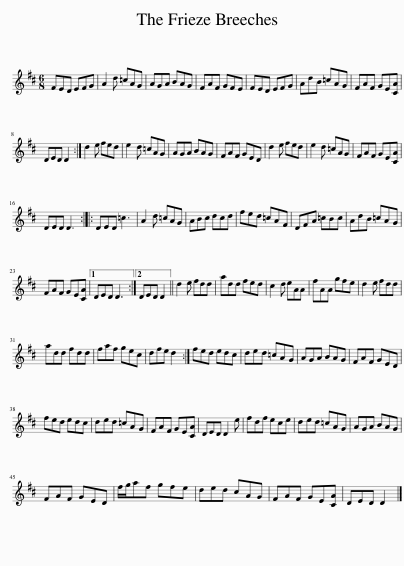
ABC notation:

X:1
L:1/8
M:6/8
I:linebreak $
K:D
V:1 treble
V:1
 FED EFG | A2 d =cAG | AGA BAG | FAF GFE | FED EFG | %5
 AdB =cAG | FAF GE[CA] |$ DED D2 :| d2 e fed | e2 d =cAG | %10
 AGA BAG | FAF GED | d2 e fed | e2 d =cAG | FAF GE[CA] |$ %15
 DED D3 :: DED =c3 | A2 d =cAG | ABc dcd | fed =cAF | %20
 DFA =cBc | AdB =cAG |$ FAF GE[CA] |1 DED D3 :|2 DED D2 || %25
 d2 e fdd | add fed | c2 d eAA | fAA gfe | d2 e fdd |$ %30
 add fdd | faf gec | dfe d2 :| fed edc | ded =cAG | %35
 AGA BAG | FAF GED |$ fed edc | ded =cAG | FAF GE[CA] | %40
 DED D2 e | fdf ece | ded =cAG | AGA BAG |$ FAF GED | %45
 f/g/af gfe | ded cAG | FAF GE[CA] | DED D2 |] %49
